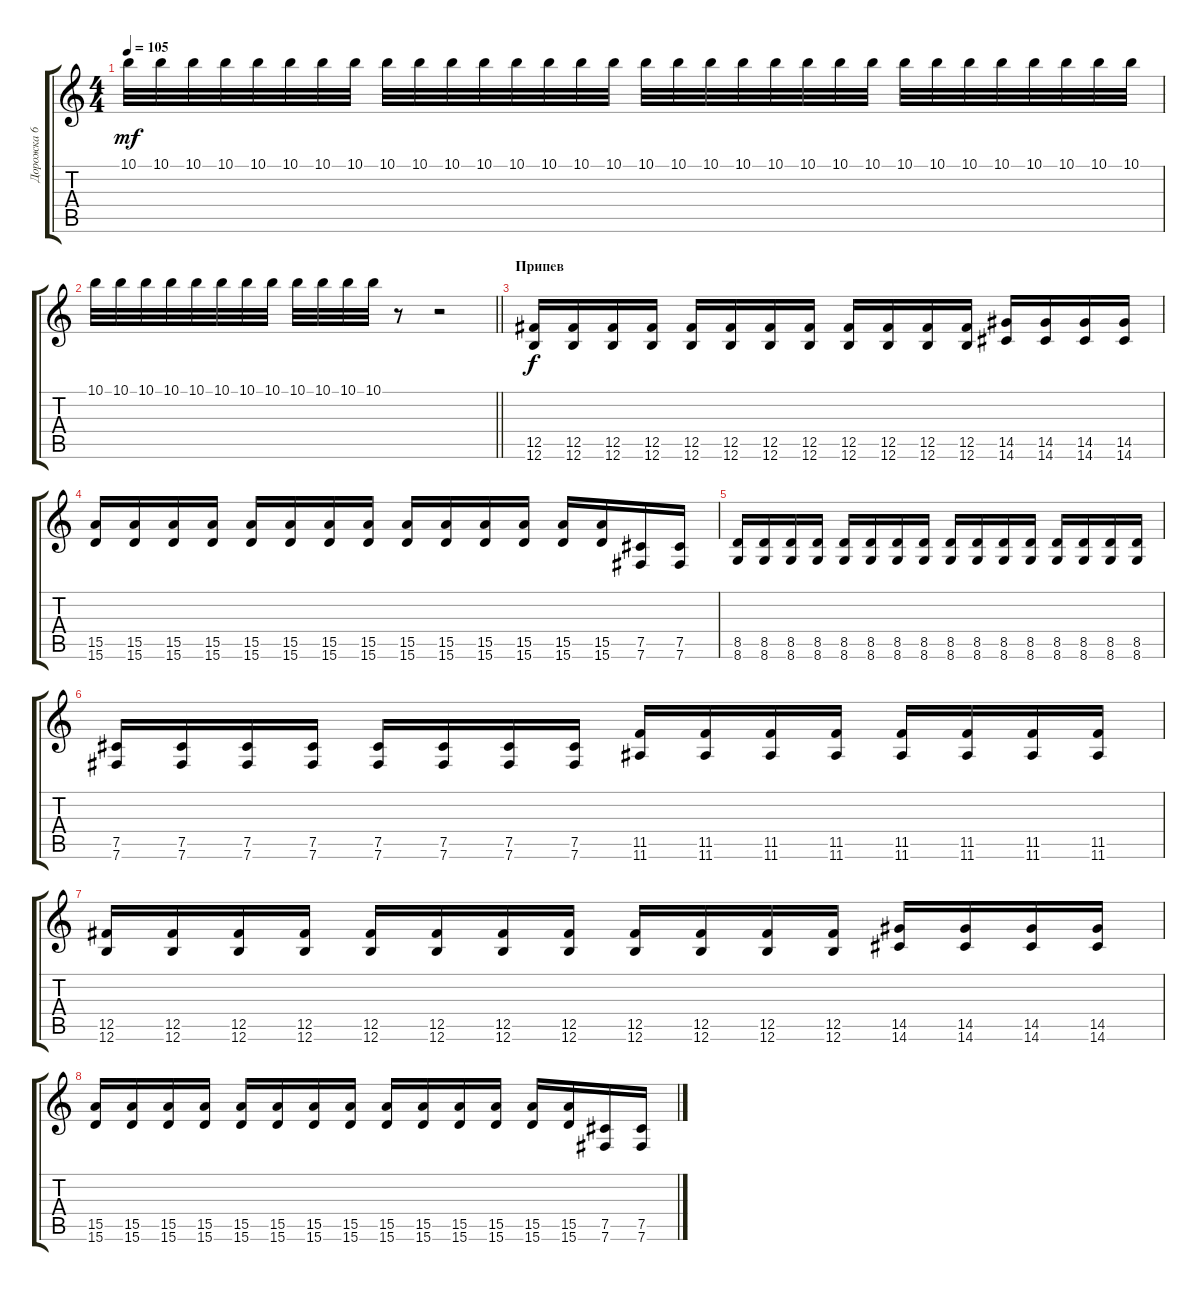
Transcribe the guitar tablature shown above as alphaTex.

\track ("Дорожка 6" "Дорожка 6") {instrument overdrivenguitar}
\staff {score tabs}
\tuning (Db4 Ab3 E3 B2 Gb2 B1) {hide}
\ts (4 4)
\tempo 105
\clef g2
\ks c
10.1.32{dy mf} 10.1.32 10.1.32 10.1.32 10.1.32 10.1.32 10.1.32 10.1.32 10.1.32 10.1.32 10.1.32 10.1.32 10.1.32 10.1.32 10.1.32 10.1.32 10.1.32 10.1.32 10.1.32 10.1.32 10.1.32 10.1.32 10.1.32 10.1.32 10.1.32 10.1.32 10.1.32 10.1.32 10.1.32 10.1.32 10.1.32 10.1.32 |
\barLineRight lightlight
10.1.32 10.1.32 10.1.32 10.1.32 10.1.32 10.1.32 10.1.32 10.1.32 10.1.32 10.1.32 10.1.32 10.1.32 r.8 r.2 |
\section ("" "Припев")
(12.5 12.6).16{dy f} (12.5 12.6).16 (12.5 12.6).16 (12.5 12.6).16 (12.5 12.6).16 (12.5 12.6).16 (12.5 12.6).16 (12.5 12.6).16 (12.5 12.6).16 (12.5 12.6).16 (12.5 12.6).16 (12.5 12.6).16 (14.5 14.6).16 (14.5 14.6).16 (14.5 14.6).16 (14.5 14.6).16 |
(15.5 15.6).16 (15.5 15.6).16 (15.5 15.6).16 (15.5 15.6).16 (15.5 15.6).16 (15.5 15.6).16 (15.5 15.6).16 (15.5 15.6).16 (15.5 15.6).16 (15.5 15.6).16 (15.5 15.6).16 (15.5 15.6).16 (15.5 15.6).16 (15.5 15.6).16 (7.5 7.6).16 (7.5 7.6).16 |
(8.5 8.6).16 (8.5 8.6).16 (8.5 8.6).16 (8.5 8.6).16 (8.5 8.6).16 (8.5 8.6).16 (8.5 8.6).16 (8.5 8.6).16 (8.5 8.6).16 (8.5 8.6).16 (8.5 8.6).16 (8.5 8.6).16 (8.5 8.6).16 (8.5 8.6).16 (8.5 8.6).16 (8.5 8.6).16 |
(7.5 7.6).16 (7.5 7.6).16 (7.5 7.6).16 (7.5 7.6).16 (7.5 7.6).16 (7.5 7.6).16 (7.5 7.6).16 (7.5 7.6).16 (11.5 11.6).16 (11.5 11.6).16 (11.5 11.6).16 (11.5 11.6).16 (11.5 11.6).16 (11.5 11.6).16 (11.5 11.6).16 (11.5 11.6).16 |
(12.5 12.6).16 (12.5 12.6).16 (12.5 12.6).16 (12.5 12.6).16 (12.5 12.6).16 (12.5 12.6).16 (12.5 12.6).16 (12.5 12.6).16 (12.5 12.6).16 (12.5 12.6).16 (12.5 12.6).16 (12.5 12.6).16 (14.5 14.6).16 (14.5 14.6).16 (14.5 14.6).16 (14.5 14.6).16 |
(15.5 15.6).16 (15.5 15.6).16 (15.5 15.6).16 (15.5 15.6).16 (15.5 15.6).16 (15.5 15.6).16 (15.5 15.6).16 (15.5 15.6).16 (15.5 15.6).16 (15.5 15.6).16 (15.5 15.6).16 (15.5 15.6).16 (15.5 15.6).16 (15.5 15.6).16 (7.5 7.6).16 (7.5 7.6).16
